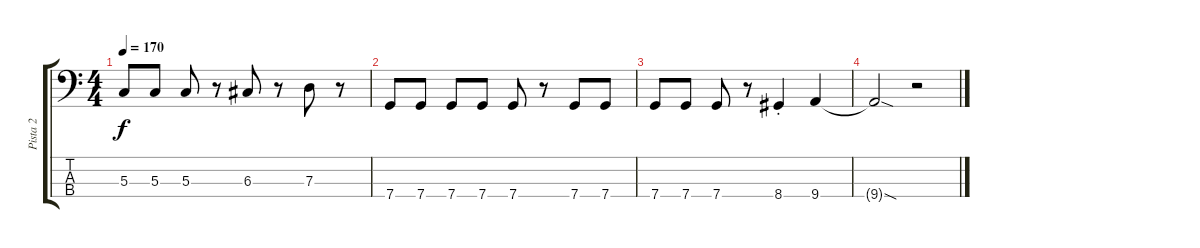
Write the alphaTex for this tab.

\track ("Pista 2" "Pista 2") {instrument electricbasspick}
\staff {score tabs}
\tuning (F2 C2 G1 C1) {hide}
\ts (4 4)
\tempo 170
\clef f4
\ks c
5.3.8{dy f} 5.3.8 5.3.8 r.8 6.3.8 r.8 7.3.8 r.8 |
7.4.8 7.4.8 7.4.8 7.4.8 7.4.8 r.8 7.4.8 7.4.8 |
7.4.8 7.4.8 7.4.8 r.8 8.4{st}.4 9.4.4 |
9.4{sod t}.2 r.2
